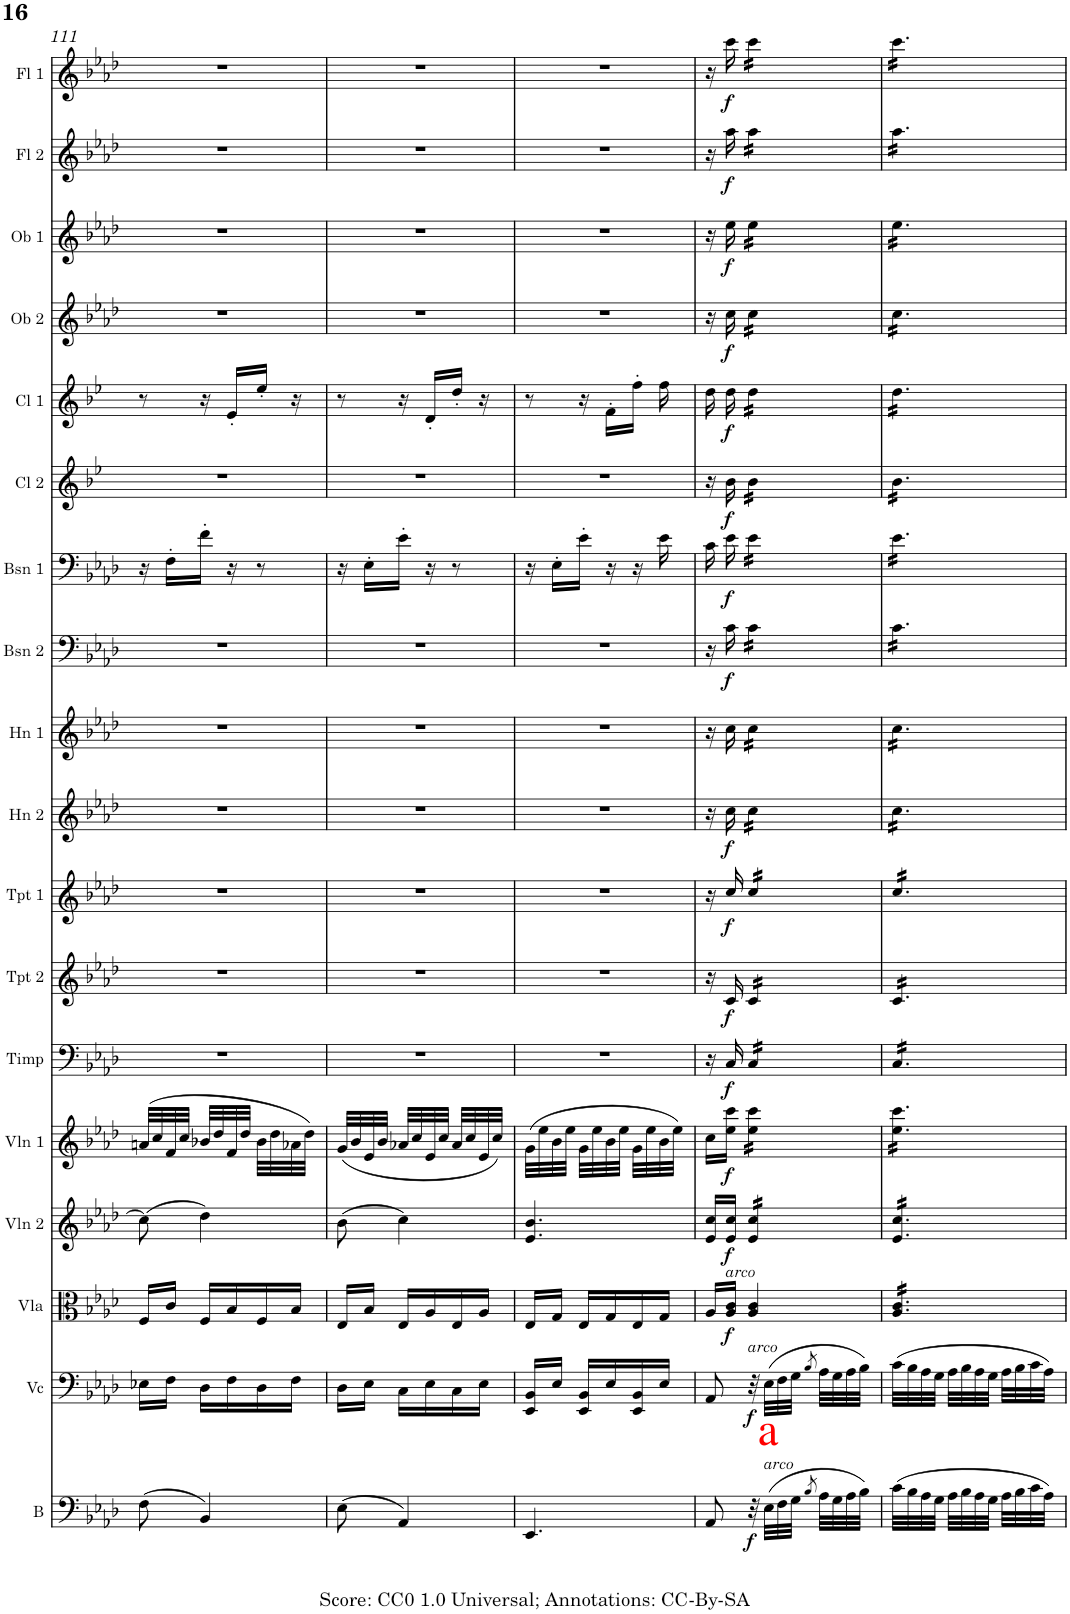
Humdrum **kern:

**kern	**dynam	**kern	**text	**dynam	**kern	**dynam	**kern	**dynam	**kern	**dynam	**kern	**dynam	**kern	**dynam	**kern	**dynam	**kern	**dynam	**kern	**kern	**dynam	**kern	**dynam	**kern	**dynam	**kern	**dynam	**kern	**dynam	**kern	**dynam	**kern	**dynam	**kern	**dynam
*part18	*part18	*part17	*part17	*part17	*part16	*part16	*part15	*part15	*part14	*part14	*part13	*part13	*part12	*part12	*part11	*part11	*part10	*part10	*part9	*part8	*part8	*part7	*part7	*part6	*part6	*part5	*part5	*part4	*part4	*part3	*part3	*part2	*part2	*part1	*part1
*staff18	*staff18	*staff17	*staff17	*staff17	*staff16	*staff16	*staff15	*staff15	*staff14	*staff14	*staff13	*staff13	*staff12	*staff12	*staff11	*staff11	*staff10	*staff10	*staff9	*staff8	*staff8	*staff7	*staff7	*staff6	*staff6	*staff5	*staff5	*staff4	*staff4	*staff3	*staff3	*staff2	*staff2	*staff1	*staff1
*I"Bass	*	*I"Violoncello	*	*	*I"Viola	*	*I"Violin 2	*	*I"Violin 1	*	*I"Timpani	*	*I"C Trumpet 2	*	*I"C Trumpet 1	*	*I"C Horn 2	*	*I"C Horn 1	*I"Bassoon 2	*	*I"Bassoon 1	*	*I"Bb Clarinet 2	*	*I"Bb Clarinet 1	*	*I"Oboe 2	*	*I"Oboe 1	*	*I"Flute 2	*	*I"Flute 1	*
*I'B	*	*I'Vc	*	*	*I'Vla	*	*I'Vln 2	*	*I'Vln 1	*	*I'Timp	*	*I'Tpt 2	*	*I'Tpt 1	*	*I'Hn 2	*	*I'Hn 1	*I'Bsn 2	*	*I'Bsn 1	*	*I'Cl 2	*	*I'Cl 1	*	*I'Ob 2	*	*I'Ob 1	*	*I'Fl 2	*	*I'Fl 1	*
!!LO:PB:g=z
*clefF4	*	*clefF4	*	*	*clefC3	*	*clefG2	*	*clefG2	*	*clefF4	*	*clefG2	*	*clefG2	*	*clefG2	*	*clefG2	*clefF4	*	*clefF4	*	*clefG2	*	*clefG2	*	*clefG2	*	*clefG2	*	*clefG2	*	*clefG2	*
*Trd7c12	*	*	*	*	*	*	*	*	*	*	*	*	*	*	*	*	*Trd7c12	*	*Trd7c12	*	*	*	*	*Trd1c2	*	*Trd1c2	*	*	*	*	*	*	*	*	*
*k[b-e-a-d-]	*	*k[b-e-a-d-]	*	*	*k[b-e-a-d-]	*	*k[b-e-a-d-]	*	*k[b-e-a-d-]	*	*k[b-e-a-d-]	*	*k[b-e-a-d-]	*	*k[b-e-a-d-]	*	*k[b-e-a-d-]	*	*k[b-e-a-d-]	*k[b-e-a-d-]	*	*k[b-e-a-d-]	*	*k[b-e-]	*	*k[b-e-]	*	*k[b-e-a-d-]	*	*k[b-e-a-d-]	*	*k[b-e-a-d-]	*	*k[b-e-a-d-]	*
*M3/8	*	*M3/8	*	*	*M3/8	*	*M3/8	*	*M3/8	*	*M3/8	*	*M3/8	*	*M3/8	*	*M3/8	*	*M3/8	*M3/8	*	*M3/8	*	*M3/8	*	*M3/8	*	*M3/8	*	*M3/8	*	*M3/8	*	*M3/8	*
=111	=111	=111	=111	=111	=111	=111	=111	=111	=111	=111	=111	=111	=111	=111	=111	=111	=111	=111	=111	=111	=111	=111	=111	=111	=111	=111	=111	=111	=111	=111	=111	=111	=111	=111	=111
(8F\	.	16E-X\LL	.	.	16F/LL	.	(8cc\]	.	(32an/LLL	.	4.r	.	4.r	.	4.r	.	4.r	.	4.r	4.r	.	16r	.	4.r	.	8r	.	4.r	.	4.r	.	4.r	.	4.r	.
.	.	.	.	.	.	.	.	.	32cc/	.	.	.	.	.	.	.	.	.	.	.	.	.	.	.	.	.	.	.	.	.	.	.	.	.	.
.	.	16F\JJ	.	.	16c/JJ	.	.	.	32f/	.	.	.	.	.	.	.	.	.	.	.	.	16F'\LL	.	.	.	.	.	.	.	.	.	.	.	.	.
.	.	.	.	.	.	.	.	.	32cc/JJJ	.	.	.	.	.	.	.	.	.	.	.	.	.	.	.	.	.	.	.	.	.	.	.	.	.	.
4BB-/)	.	16D-\LL	.	.	16F/LL	.	4dd-\)	.	32b-X/LLL	.	.	.	.	.	.	.	.	.	.	.	.	16f'\JJ	.	.	.	16r	.	.	.	.	.	.	.	.	.
.	.	.	.	.	.	.	.	.	32dd-/	.	.	.	.	.	.	.	.	.	.	.	.	.	.	.	.	.	.	.	.	.	.	.	.	.	.
.	.	16F\	.	.	16B-/	.	.	.	32f/	.	.	.	.	.	.	.	.	.	.	.	.	16r	.	.	.	16e-'/LL	.	.	.	.	.	.	.	.	.
.	.	.	.	.	.	.	.	.	32dd-/JJJ	.	.	.	.	.	.	.	.	.	.	.	.	.	.	.	.	.	.	.	.	.	.	.	.	.	.
.	.	16D-\	.	.	16F/	.	.	.	32b-\LLL	.	.	.	.	.	.	.	.	.	.	.	.	8r	.	.	.	16ee-'/JJ	.	.	.	.	.	.	.	.	.
.	.	.	.	.	.	.	.	.	32dd-\	.	.	.	.	.	.	.	.	.	.	.	.	.	.	.	.	.	.	.	.	.	.	.	.	.	.
.	.	16F\JJ	.	.	16B-/JJ	.	.	.	32a-X\	.	.	.	.	.	.	.	.	.	.	.	.	.	.	.	.	16r	.	.	.	.	.	.	.	.	.
.	.	.	.	.	.	.	.	.	32dd-\JJJ)	.	.	.	.	.	.	.	.	.	.	.	.	.	.	.	.	.	.	.	.	.	.	.	.	.	.
=112	=112	=112	=112	=112	=112	=112	=112	=112	=112	=112	=112	=112	=112	=112	=112	=112	=112	=112	=112	=112	=112	=112	=112	=112	=112	=112	=112	=112	=112	=112	=112	=112	=112	=112	=112
(8E-\	.	16D-\LL	.	.	16E-/LL	.	(8b-\	.	(32g/LLL	.	4.r	.	4.r	.	4.r	.	4.r	.	4.r	4.r	.	16r	.	4.r	.	8r	.	4.r	.	4.r	.	4.r	.	4.r	.
.	.	.	.	.	.	.	.	.	32b-/	.	.	.	.	.	.	.	.	.	.	.	.	.	.	.	.	.	.	.	.	.	.	.	.	.	.
.	.	16E-\JJ	.	.	16B-/JJ	.	.	.	32e-/	.	.	.	.	.	.	.	.	.	.	.	.	16E-'\LL	.	.	.	.	.	.	.	.	.	.	.	.	.
.	.	.	.	.	.	.	.	.	32b-/JJJ	.	.	.	.	.	.	.	.	.	.	.	.	.	.	.	.	.	.	.	.	.	.	.	.	.	.
4AA-/)	.	16C\LL	.	.	16E-/LL	.	4cc\)	.	32a-X/LLL	.	.	.	.	.	.	.	.	.	.	.	.	16e-'\JJ	.	.	.	16r	.	.	.	.	.	.	.	.	.
.	.	.	.	.	.	.	.	.	32cc/	.	.	.	.	.	.	.	.	.	.	.	.	.	.	.	.	.	.	.	.	.	.	.	.	.	.
.	.	16E-\	.	.	16A-/	.	.	.	32e-/	.	.	.	.	.	.	.	.	.	.	.	.	16r	.	.	.	16d'/LL	.	.	.	.	.	.	.	.	.
.	.	.	.	.	.	.	.	.	32cc/JJJ	.	.	.	.	.	.	.	.	.	.	.	.	.	.	.	.	.	.	.	.	.	.	.	.	.	.
.	.	16C\	.	.	16E-/	.	.	.	32a-/LLL	.	.	.	.	.	.	.	.	.	.	.	.	8r	.	.	.	16dd'/JJ	.	.	.	.	.	.	.	.	.
.	.	.	.	.	.	.	.	.	32cc/	.	.	.	.	.	.	.	.	.	.	.	.	.	.	.	.	.	.	.	.	.	.	.	.	.	.
.	.	16E-\JJ	.	.	16A-/JJ	.	.	.	32e-/	.	.	.	.	.	.	.	.	.	.	.	.	.	.	.	.	16r	.	.	.	.	.	.	.	.	.
.	.	.	.	.	.	.	.	.	32cc/JJJ)	.	.	.	.	.	.	.	.	.	.	.	.	.	.	.	.	.	.	.	.	.	.	.	.	.	.
=113	=113	=113	=113	=113	=113	=113	=113	=113	=113	=113	=113	=113	=113	=113	=113	=113	=113	=113	=113	=113	=113	=113	=113	=113	=113	=113	=113	=113	=113	=113	=113	=113	=113	=113	=113
4.EE-/	.	16EE-/ 16BB-/LL	.	.	16E-/LL	.	4.e-/ 4.b-/	.	(32g\LLL	.	4.r	.	4.r	.	4.r	.	4.r	.	4.r	4.r	.	16r	.	4.r	.	8r	.	4.r	.	4.r	.	4.r	.	4.r	.
.	.	.	.	.	.	.	.	.	32ee-\	.	.	.	.	.	.	.	.	.	.	.	.	.	.	.	.	.	.	.	.	.	.	.	.	.	.
.	.	16E-/JJ	.	.	16G/JJ	.	.	.	32b-\	.	.	.	.	.	.	.	.	.	.	.	.	16E-'\LL	.	.	.	.	.	.	.	.	.	.	.	.	.
.	.	.	.	.	.	.	.	.	32ee-\JJJ	.	.	.	.	.	.	.	.	.	.	.	.	.	.	.	.	.	.	.	.	.	.	.	.	.	.
.	.	16EE-/ 16BB-/LL	.	.	16E-/LL	.	.	.	32g\LLL	.	.	.	.	.	.	.	.	.	.	.	.	16e-'\JJ	.	.	.	16r	.	.	.	.	.	.	.	.	.
.	.	.	.	.	.	.	.	.	32ee-\	.	.	.	.	.	.	.	.	.	.	.	.	.	.	.	.	.	.	.	.	.	.	.	.	.	.
.	.	16E-/	.	.	16G/	.	.	.	32b-\	.	.	.	.	.	.	.	.	.	.	.	.	16r	.	.	.	16f'\LL	.	.	.	.	.	.	.	.	.
.	.	.	.	.	.	.	.	.	32ee-\JJJ	.	.	.	.	.	.	.	.	.	.	.	.	.	.	.	.	.	.	.	.	.	.	.	.	.	.
.	.	16EE-/ 16BB-/	.	.	16E-/	.	.	.	32g\LLL	.	.	.	.	.	.	.	.	.	.	.	.	16r	.	.	.	16ff'\JJ	.	.	.	.	.	.	.	.	.
.	.	.	.	.	.	.	.	.	32ee-\	.	.	.	.	.	.	.	.	.	.	.	.	.	.	.	.	.	.	.	.	.	.	.	.	.	.
.	.	16E-/JJ	.	.	16G/JJ	.	.	.	32b-\	.	.	.	.	.	.	.	.	.	.	.	.	16e-\	.	.	.	16ff\	.	.	.	.	.	.	.	.	.
.	.	.	.	.	.	.	.	.	32ee-\JJJ)	.	.	.	.	.	.	.	.	.	.	.	.	.	.	.	.	.	.	.	.	.	.	.	.	.	.
=114	=114	=114	=114	=114	=114	=114	=114	=114	=114	=114	=114	=114	=114	=114	=114	=114	=114	=114	=114	=114	=114	=114	=114	=114	=114	=114	=114	=114	=114	=114	=114	=114	=114	=114	=114
8AA-/	.	8AA-/	.	.	16A-/LL	.	16e-/ 16cc/LL	.	16cc\LL	.	16r	.	16r	.	16r	.	16r	.	16r	16r	.	16c\	.	16r	.	16dd\	.	16r	.	16r	.	16r	.	16r	.
!	!	!	!	!	!LO:TX:a:i:t=arco	!	!	!	!	!	!	!	!	!	!	!	!	!	!	!	!	!	!	!	!	!	!	!	!	!	!	!	!	!	!
!	!	!	!	!	!	!LO:DY:b	!	!LO:DY:b	!	!LO:DY:b	!	!LO:DY:b	!	!LO:DY:b	!	!LO:DY:b	!	!LO:DY:b	!	!	!LO:DY:b	!	!LO:DY:b	!	!LO:DY:b	!	!LO:DY:b	!	!LO:DY:b	!	!LO:DY:b	!	!LO:DY:b	!	!LO:DY:b
.	.	.	.	.	16A-/ 16c/JJ	f	16e-/ 16cc/JJ	f	16ee-\ 16ccc\JJ	f	16C/	f	16c/	f	16cc/	f	16cc\	f	16cc\	16c\	f	16e-\	f	16b-\	f	16dd\	f	16cc\	f	16ee-\	f	16aa-\	f	16ccc\	f
!	!	!LO:TX:a:i:t=arco	!	!	!	!	!	!	!	!	!	!	!	!	!	!	!	!	!	!	!	!	!	!	!	!	!	!	!	!	!	!	!	!	!
!	!LO:DY:b	!	!	!LO:DY:b	!	!	!	!	!	!	!	!	!	!	!	!	!	!	!	!	!	!	!	!	!	!	!	!	!	!	!	!	!	!	!
*	*	*	*	*	*	*	*tremolo	*	*	*	*	*	*	*	*	*	*	*	*	*	*	*	*	*	*	*	*	*	*	*	*	*	*	*	*
*	*	*	*	*	*	*	*	*	*tremolo	*	*	*	*	*	*	*	*	*	*	*	*	*	*	*	*	*	*	*	*	*	*	*	*	*	*
*	*	*	*	*	*	*	*	*	*	*	*tremolo	*	*	*	*	*	*	*	*	*	*	*	*	*	*	*	*	*	*	*	*	*	*	*	*
*	*	*	*	*	*	*	*	*	*	*	*	*	*tremolo	*	*	*	*	*	*	*	*	*	*	*	*	*	*	*	*	*	*	*	*	*	*
*	*	*	*	*	*	*	*	*	*	*	*	*	*	*	*tremolo	*	*	*	*	*	*	*	*	*	*	*	*	*	*	*	*	*	*	*	*
*	*	*	*	*	*	*	*	*	*	*	*	*	*	*	*	*	*tremolo	*	*	*	*	*	*	*	*	*	*	*	*	*	*	*	*	*	*
*	*	*	*	*	*	*	*	*	*	*	*	*	*	*	*	*	*	*	*tremolo	*	*	*	*	*	*	*	*	*	*	*	*	*	*	*	*
*	*	*	*	*	*	*	*	*	*	*	*	*	*	*	*	*	*	*	*	*tremolo	*	*	*	*	*	*	*	*	*	*	*	*	*	*	*
*	*	*	*	*	*	*	*	*	*	*	*	*	*	*	*	*	*	*	*	*	*	*tremolo	*	*	*	*	*	*	*	*	*	*	*	*	*
*	*	*	*	*	*	*	*	*	*	*	*	*	*	*	*	*	*	*	*	*	*	*	*	*tremolo	*	*	*	*	*	*	*	*	*	*	*
*	*	*	*	*	*	*	*	*	*	*	*	*	*	*	*	*	*	*	*	*	*	*	*	*	*	*tremolo	*	*	*	*	*	*	*	*	*
*	*	*	*	*	*	*	*	*	*	*	*	*	*	*	*	*	*	*	*	*	*	*	*	*	*	*	*	*tremolo	*	*	*	*	*	*	*
*	*	*	*	*	*	*	*	*	*	*	*	*	*	*	*	*	*	*	*	*	*	*	*	*	*	*	*	*	*	*tremolo	*	*	*	*	*
*	*	*	*	*	*	*	*	*	*	*	*	*	*	*	*	*	*	*	*	*	*	*	*	*	*	*	*	*	*	*	*	*tremolo	*	*	*
*	*	*	*	*	*	*	*	*	*	*	*	*	*	*	*	*	*	*	*	*	*	*	*	*	*	*	*	*	*	*	*	*	*	*tremolo	*
32r	f	32r	.	f	4A-/ 4c/	.	16e-/ 16cc/LL	.	16ee-\ 16ccc\LL	.	16C/LL	.	16c/LL	.	16cc/LL	.	16cc\LL	.	16cc\LL	16c\LL	.	16e-\LL	.	16b-\LL	.	16dd\LL	.	16cc\LL	.	16ee-\LL	.	16aa-\LL	.	16ccc\LL	.
!LO:TX:a:i:t=arco	!	!	!	!	!	!	!	!	!	!	!	!	!	!	!	!	!	!	!	!	!	!	!	!	!	!	!	!	!	!	!	!	!	!	!
!	!	!	!LO:LY:b:color=#FF0000	!	!	!	!	!	!	!	!	!	!	!	!	!	!	!	!	!	!	!	!	!	!	!	!	!	!	!	!	!	!	!	!
(32E-\LLL	.	(32E-\LLL	a	.	.	.	.	.	.	.	.	.	.	.	.	.	.	.	.	.	.	.	.	.	.	.	.	.	.	.	.	.	.	.	.
32F\	.	32F\	.	.	.	.	16e-/ 16cc/	.	16ee-\ 16ccc\	.	16C/	.	16c/	.	16cc/	.	16cc\	.	16cc\	16c\	.	16e-\	.	16b-\	.	16dd\	.	16cc\	.	16ee-\	.	16aa-\	.	16ccc\	.
32G\JJJ	.	32G\JJJ	.	.	.	.	.	.	.	.	.	.	.	.	.	.	.	.	.	.	.	.	.	.	.	.	.	.	.	.	.	.	.	.	.
8qB-/	.	8qB-/	.	.	.	.	.	.	.	.	.	.	.	.	.	.	.	.	.	.	.	.	.	.	.	.	.	.	.	.	.	.	.	.	.
32A-\LLL	.	32A-\LLL	.	.	.	.	16e-/ 16cc/	.	16ee-\ 16ccc\	.	16C/	.	16c/	.	16cc/	.	16cc\	.	16cc\	16c\	.	16e-\	.	16b-\	.	16dd\	.	16cc\	.	16ee-\	.	16aa-\	.	16ccc\	.
32G\	.	32G\	.	.	.	.	.	.	.	.	.	.	.	.	.	.	.	.	.	.	.	.	.	.	.	.	.	.	.	.	.	.	.	.	.
32A-\	.	32A-\	.	.	.	.	16e-/ 16cc/JJ	.	16ee-\ 16ccc\JJ	.	16C/JJ	.	16c/JJ	.	16cc/JJ	.	16cc\JJ	.	16cc\JJ	16c\JJ	.	16e-\JJ	.	16b-\JJ	.	16dd\JJ	.	16cc\JJ	.	16ee-\JJ	.	16aa-\JJ	.	16ccc\JJ	.
32B-\JJJ)	.	32B-\JJJ)	.	.	.	.	.	.	.	.	.	.	.	.	.	.	.	.	.	.	.	.	.	.	.	.	.	.	.	.	.	.	.	.	.
=115	=115	=115	=115	=115	=115	=115	=115	=115	=115	=115	=115	=115	=115	=115	=115	=115	=115	=115	=115	=115	=115	=115	=115	=115	=115	=115	=115	=115	=115	=115	=115	=115	=115	=115	=115
*	*	*	*	*	*tremolo	*	*	*	*	*	*	*	*	*	*	*	*	*	*	*	*	*	*	*	*	*	*	*	*	*	*	*	*	*	*
(32c\LLL	.	(32c\LLL	.	.	16A-/ 16c/LL	.	16e-/ 16cc/LL	.	16ee-\ 16ccc\LL	.	16C/LL	.	16c/LL	.	16cc/LL	.	16cc\LL	.	16cc\LL	16c\LL	.	16e-\LL	.	16b-\LL	.	16dd\LL	.	16cc\LL	.	16ee-\LL	.	16aa-\LL	.	16ccc\LL	.
32B-\	.	32B-\	.	.	.	.	.	.	.	.	.	.	.	.	.	.	.	.	.	.	.	.	.	.	.	.	.	.	.	.	.	.	.	.	.
32A-\	.	32A-\	.	.	16A-/ 16c/	.	16e-/ 16cc/	.	16ee-\ 16ccc\	.	16C/	.	16c/	.	16cc/	.	16cc\	.	16cc\	16c\	.	16e-\	.	16b-\	.	16dd\	.	16cc\	.	16ee-\	.	16aa-\	.	16ccc\	.
32G\JJJ	.	32G\JJJ	.	.	.	.	.	.	.	.	.	.	.	.	.	.	.	.	.	.	.	.	.	.	.	.	.	.	.	.	.	.	.	.	.
32A-\LLL	.	32A-\LLL	.	.	16A-/ 16c/	.	16e-/ 16cc/	.	16ee-\ 16ccc\	.	16C/	.	16c/	.	16cc/	.	16cc\	.	16cc\	16c\	.	16e-\	.	16b-\	.	16dd\	.	16cc\	.	16ee-\	.	16aa-\	.	16ccc\	.
32B-\	.	32B-\	.	.	.	.	.	.	.	.	.	.	.	.	.	.	.	.	.	.	.	.	.	.	.	.	.	.	.	.	.	.	.	.	.
32A-\	.	32A-\	.	.	16A-/ 16c/	.	16e-/ 16cc/	.	16ee-\ 16ccc\	.	16C/	.	16c/	.	16cc/	.	16cc\	.	16cc\	16c\	.	16e-\	.	16b-\	.	16dd\	.	16cc\	.	16ee-\	.	16aa-\	.	16ccc\	.
32G\JJJ	.	32G\JJJ	.	.	.	.	.	.	.	.	.	.	.	.	.	.	.	.	.	.	.	.	.	.	.	.	.	.	.	.	.	.	.	.	.
32A-\LLL	.	32A-\LLL	.	.	16A-/ 16c/	.	16e-/ 16cc/	.	16ee-\ 16ccc\	.	16C/	.	16c/	.	16cc/	.	16cc\	.	16cc\	16c\	.	16e-\	.	16b-\	.	16dd\	.	16cc\	.	16ee-\	.	16aa-\	.	16ccc\	.
32B-\	.	32B-\	.	.	.	.	.	.	.	.	.	.	.	.	.	.	.	.	.	.	.	.	.	.	.	.	.	.	.	.	.	.	.	.	.
32c\	.	32c\	.	.	16A-/ 16c/JJ	.	16e-/ 16cc/JJ	.	16ee-\ 16ccc\JJ	.	16C/JJ	.	16c/JJ	.	16cc/JJ	.	16cc\JJ	.	16cc\JJ	16c\JJ	.	16e-\JJ	.	16b-\JJ	.	16dd\JJ	.	16cc\JJ	.	16ee-\JJ	.	16aa-\JJ	.	16ccc\JJ	.
*	*	*	*	*	*	*	*	*	*	*	*	*	*	*	*	*	*	*	*	*	*	*	*	*	*	*	*	*	*	*	*	*	*	*Xtremolo	*
*	*	*	*	*	*	*	*	*	*	*	*	*	*	*	*	*	*	*	*	*	*	*	*	*	*	*	*	*	*	*	*	*Xtremolo	*	*	*
*	*	*	*	*	*	*	*	*	*	*	*	*	*	*	*	*	*	*	*	*	*	*	*	*	*	*	*	*	*	*Xtremolo	*	*	*	*	*
*	*	*	*	*	*	*	*	*	*	*	*	*	*	*	*	*	*	*	*	*	*	*	*	*	*	*	*	*Xtremolo	*	*	*	*	*	*	*
*	*	*	*	*	*	*	*	*	*	*	*	*	*	*	*	*	*	*	*	*	*	*	*	*	*	*Xtremolo	*	*	*	*	*	*	*	*	*
*	*	*	*	*	*	*	*	*	*	*	*	*	*	*	*	*	*	*	*	*	*	*	*	*Xtremolo	*	*	*	*	*	*	*	*	*	*	*
*	*	*	*	*	*	*	*	*	*	*	*	*	*	*	*	*	*	*	*	*	*	*Xtremolo	*	*	*	*	*	*	*	*	*	*	*	*	*
*	*	*	*	*	*	*	*	*	*	*	*	*	*	*	*	*	*	*	*	*Xtremolo	*	*	*	*	*	*	*	*	*	*	*	*	*	*	*
*	*	*	*	*	*	*	*	*	*	*	*	*	*	*	*	*	*	*	*Xtremolo	*	*	*	*	*	*	*	*	*	*	*	*	*	*	*	*
*	*	*	*	*	*	*	*	*	*	*	*	*	*	*	*	*	*Xtremolo	*	*	*	*	*	*	*	*	*	*	*	*	*	*	*	*	*	*
*	*	*	*	*	*	*	*	*	*	*	*	*	*	*	*Xtremolo	*	*	*	*	*	*	*	*	*	*	*	*	*	*	*	*	*	*	*	*
*	*	*	*	*	*	*	*	*	*	*	*	*	*Xtremolo	*	*	*	*	*	*	*	*	*	*	*	*	*	*	*	*	*	*	*	*	*	*
*	*	*	*	*	*	*	*	*	*	*	*Xtremolo	*	*	*	*	*	*	*	*	*	*	*	*	*	*	*	*	*	*	*	*	*	*	*	*
*	*	*	*	*	*	*	*	*	*Xtremolo	*	*	*	*	*	*	*	*	*	*	*	*	*	*	*	*	*	*	*	*	*	*	*	*	*	*
*	*	*	*	*	*	*	*Xtremolo	*	*	*	*	*	*	*	*	*	*	*	*	*	*	*	*	*	*	*	*	*	*	*	*	*	*	*	*
*	*	*	*	*	*Xtremolo	*	*	*	*	*	*	*	*	*	*	*	*	*	*	*	*	*	*	*	*	*	*	*	*	*	*	*	*	*	*
32A-\JJJ)	.	32A-\JJJ)	.	.	.	.	.	.	.	.	.	.	.	.	.	.	.	.	.	.	.	.	.	.	.	.	.	.	.	.	.	.	.	.	.
=	=	=	=	=	=	=	=	=	=	=	=	=	=	=	=	=	=	=	=	=	=	=	=	=	=	=	=	=	=	=	=	=	=	=	=
*-	*-	*-	*-	*-	*-	*-	*-	*-	*-	*-	*-	*-	*-	*-	*-	*-	*-	*-	*-	*-	*-	*-	*-	*-	*-	*-	*-	*-	*-	*-	*-	*-	*-	*-	*-
